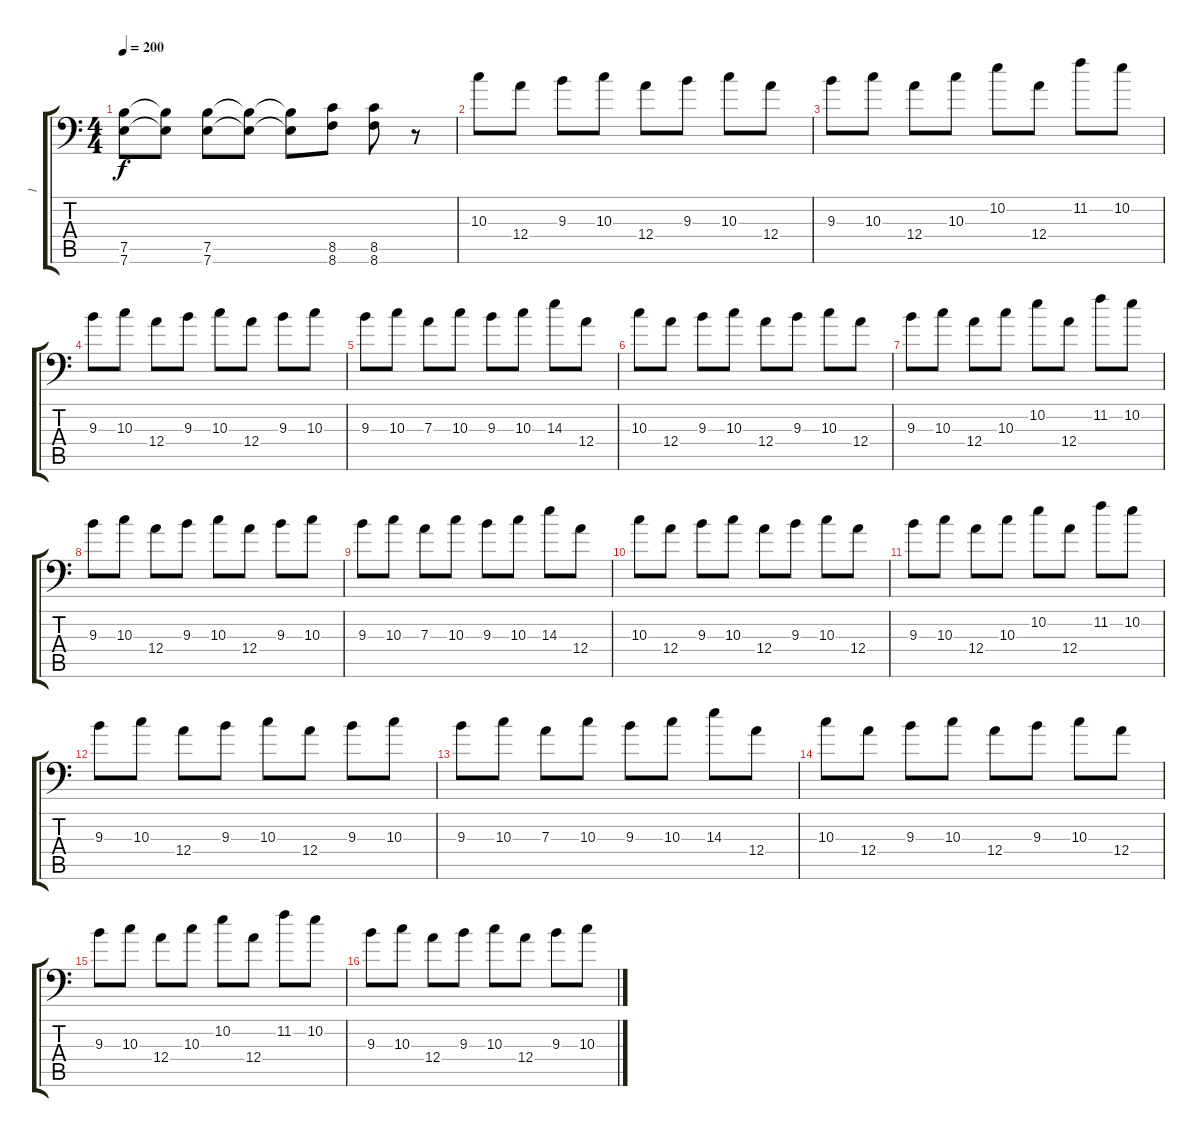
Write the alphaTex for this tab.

\track ("1" "1") {instrument distortionguitar}
\staff {score tabs}
\tuning (B3 Gb3 D3 A2 E2 A1) {hide}
\ts (4 4)
\tempo 200
\clef f4
\ks c
(7.5 7.6).8{dy f} (7.5{t} 7.6{t}).8 (7.5 7.6).8 (7.5{t} 7.6{t}).8 (7.5{t} 7.6{t}).8 (8.5 8.6).8 (8.5 8.6).8 r.8 |
10.3.8 12.4.8 9.3.8 10.3.8 12.4.8 9.3.8 10.3.8 12.4.8 |
9.3.8 10.3.8 12.4.8 10.3.8 10.2.8 12.4.8 11.2.8 10.2.8 |
9.3.8 10.3.8 12.4.8 9.3.8 10.3.8 12.4.8 9.3.8 10.3.8 |
9.3.8 10.3.8 7.3.8 10.3.8 9.3.8 10.3.8 14.3.8 12.4.8 |
10.3.8 12.4.8 9.3.8 10.3.8 12.4.8 9.3.8 10.3.8 12.4.8 |
9.3.8 10.3.8 12.4.8 10.3.8 10.2.8 12.4.8 11.2.8 10.2.8 |
9.3.8 10.3.8 12.4.8 9.3.8 10.3.8 12.4.8 9.3.8 10.3.8 |
9.3.8 10.3.8 7.3.8 10.3.8 9.3.8 10.3.8 14.3.8 12.4.8 |
10.3.8 12.4.8 9.3.8 10.3.8 12.4.8 9.3.8 10.3.8 12.4.8 |
9.3.8 10.3.8 12.4.8 10.3.8 10.2.8 12.4.8 11.2.8 10.2.8 |
9.3.8 10.3.8 12.4.8 9.3.8 10.3.8 12.4.8 9.3.8 10.3.8 |
9.3.8 10.3.8 7.3.8 10.3.8 9.3.8 10.3.8 14.3.8 12.4.8 |
10.3.8 12.4.8 9.3.8 10.3.8 12.4.8 9.3.8 10.3.8 12.4.8 |
9.3.8 10.3.8 12.4.8 10.3.8 10.2.8 12.4.8 11.2.8 10.2.8 |
9.3.8 10.3.8 12.4.8 9.3.8 10.3.8 12.4.8 9.3.8 10.3.8
